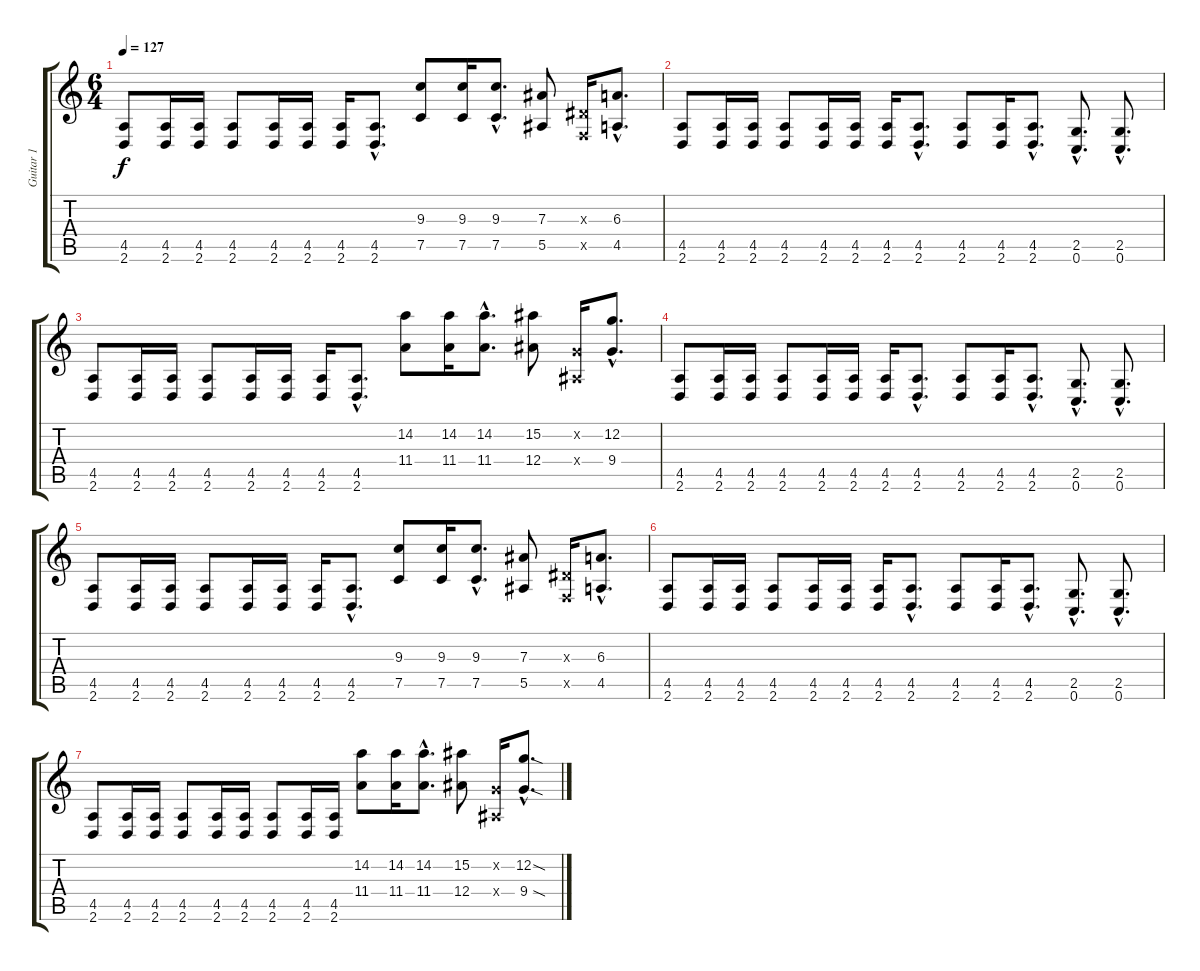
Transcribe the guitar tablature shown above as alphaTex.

\track ("Guitar 1" "Guitar 1") {instrument distortionguitar}
\staff {score tabs}
\tuning (C4 G3 Eb3 Bb2 F2 C2) {hide}
\ts (6 4)
\tempo 127
\clef g2
\ks c
(4.5 2.6).8{dy f} (4.5 2.6).16 (4.5 2.6).16 (4.5 2.6).8 (4.5 2.6).16 (4.5 2.6).16 (4.5 2.6).16 (4.5{hac} 2.6{hac}).8{d} (9.3 7.5).8 (9.3 7.5).16 (9.3{hac} 7.5{hac}).8{d} (7.3 5.5).8 (0.3{x} 0.5{x}).16 (6.3{hac} 4.5{hac}).8{d} |
(4.5 2.6).8 (4.5 2.6).16 (4.5 2.6).16 (4.5 2.6).8 (4.5 2.6).16 (4.5 2.6).16 (4.5 2.6).16 (4.5{hac} 2.6{hac}).8{d} (4.5 2.6).8 (4.5 2.6).16 (4.5{hac} 2.6{hac}).8{d} (2.5{hac} 0.6{hac}).8{d} (2.5{hac} 0.6{hac}).8{d} |
(4.5 2.6).8 (4.5 2.6).16 (4.5 2.6).16 (4.5 2.6).8 (4.5 2.6).16 (4.5 2.6).16 (4.5 2.6).16 (4.5{hac} 2.6{hac}).8{d} (14.2 11.4).8 (14.2 11.4).16 (14.2{hac} 11.4{hac}).8{d} (15.2 12.4).8 (0.2{x} 0.4{x}).16 (12.2{hac} 9.4{hac}).8{d} |
(4.5 2.6).8 (4.5 2.6).16 (4.5 2.6).16 (4.5 2.6).8 (4.5 2.6).16 (4.5 2.6).16 (4.5 2.6).16 (4.5{hac} 2.6{hac}).8{d} (4.5 2.6).8 (4.5 2.6).16 (4.5{hac} 2.6{hac}).8{d} (2.5{hac} 0.6{hac}).8{d} (2.5{hac} 0.6{hac}).8{d} |
(4.5 2.6).8 (4.5 2.6).16 (4.5 2.6).16 (4.5 2.6).8 (4.5 2.6).16 (4.5 2.6).16 (4.5 2.6).16 (4.5{hac} 2.6{hac}).8{d} (9.3 7.5).8 (9.3 7.5).16 (9.3{hac} 7.5{hac}).8{d} (7.3 5.5).8 (0.3{x} 0.5{x}).16 (6.3{hac} 4.5{hac}).8{d} |
(4.5 2.6).8 (4.5 2.6).16 (4.5 2.6).16 (4.5 2.6).8 (4.5 2.6).16 (4.5 2.6).16 (4.5 2.6).16 (4.5{hac} 2.6{hac}).8{d} (4.5 2.6).8 (4.5 2.6).16 (4.5{hac} 2.6{hac}).8{d} (2.5{hac} 0.6{hac}).8{d} (2.5{hac} 0.6{hac}).8{d} |
(4.5 2.6).8 (4.5 2.6).16 (4.5 2.6).16 (4.5 2.6).8 (4.5 2.6).16 (4.5 2.6).16 (4.5 2.6).8 (4.5 2.6).16 (4.5 2.6).16 (14.2 11.4).8 (14.2 11.4).16 (14.2{hac} 11.4{hac}).8{d} (15.2 12.4).8 (0.2{x} 0.4{x}).16 (12.2{sod hac} 9.4{sod hac}).8{d}
